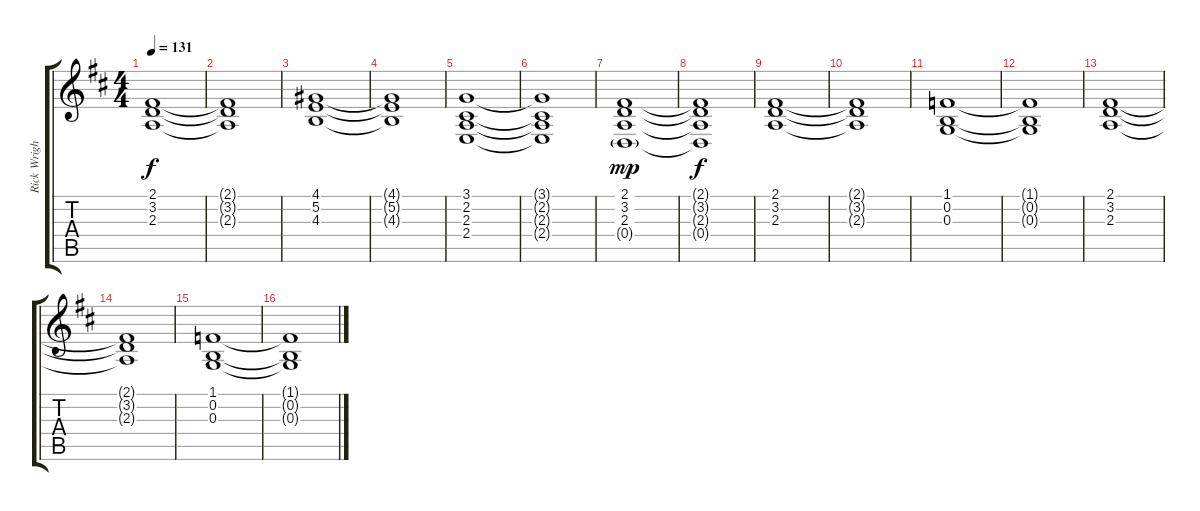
\track ("Rick Wright" "Rick Wrigh") {instrument drawbarorgan}
\staff {score tabs}
\tuning (E4 B3 G3 D3 A2 E2) {hide}
\ts (4 4)
\tempo 131
\clef g2
\ks d
(2.1 3.2 2.3).1{dy f} |
(2.1{t} 3.2{t} 2.3{t}).1 |
(4.1 5.2 4.3).1 |
(4.1{t} 5.2{t} 4.3{t}).1 |
(3.1 2.2 2.3 2.4).1 |
(3.1{t} 2.2{t} 2.3{t} 2.4{t}).1 |
(2.1 3.2 2.3 0.4{g}).1{dy mp} |
(2.1{t} 3.2{t} 2.3{t} 0.4{t}).1{dy f} |
(2.1 3.2 2.3).1 |
(2.1{t} 3.2{t} 2.3{t}).1 |
(1.1 0.2 0.3).1 |
(1.1{t} 0.2{t} 0.3{t}).1 |
(2.1 3.2 2.3).1 |
(2.1{t} 3.2{t} 2.3{t}).1 |
(1.1 0.2 0.3).1 |
(1.1{t} 0.2{t} 0.3{t}).1
